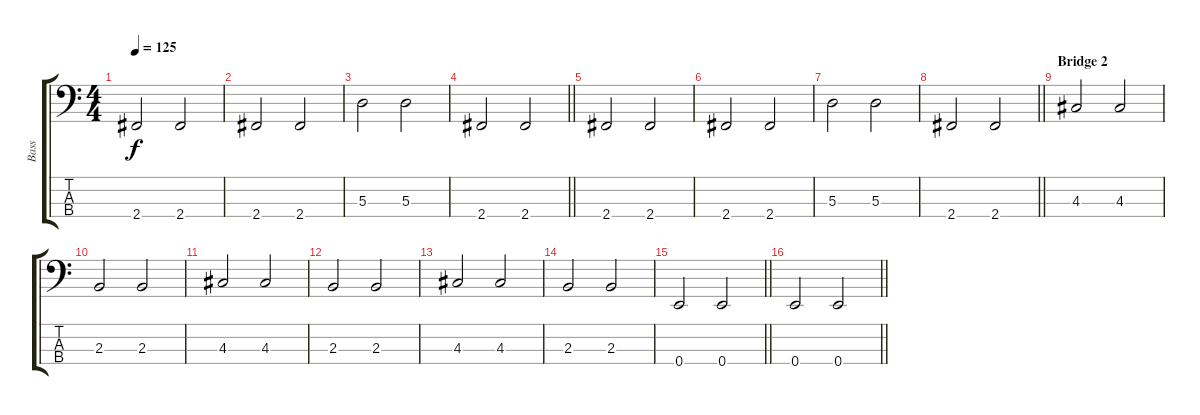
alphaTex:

\track ("Bass" "Bass") {instrument electricbassfinger}
\staff {score tabs}
\tuning (G2 D2 A1 E1) {hide}
\ts (4 4)
\tempo 125
\clef f4
\ks c
2.4.2{dy f} 2.4.2 |
2.4.2 2.4.2 |
5.3.2 5.3.2 |
\barLineRight lightlight
2.4.2 2.4.2 |
2.4.2 2.4.2 |
2.4.2 2.4.2 |
5.3.2 5.3.2 |
\barLineRight lightlight
2.4.2 2.4.2 |
\section ("" "Bridge 2")
4.3.2 4.3.2 |
2.3.2 2.3.2 |
4.3.2 4.3.2 |
2.3.2 2.3.2 |
4.3.2 4.3.2 |
2.3.2 2.3.2 |
\barLineRight lightlight
0.4.2 0.4.2 |
\barLineRight lightlight
0.4.2 0.4.2
